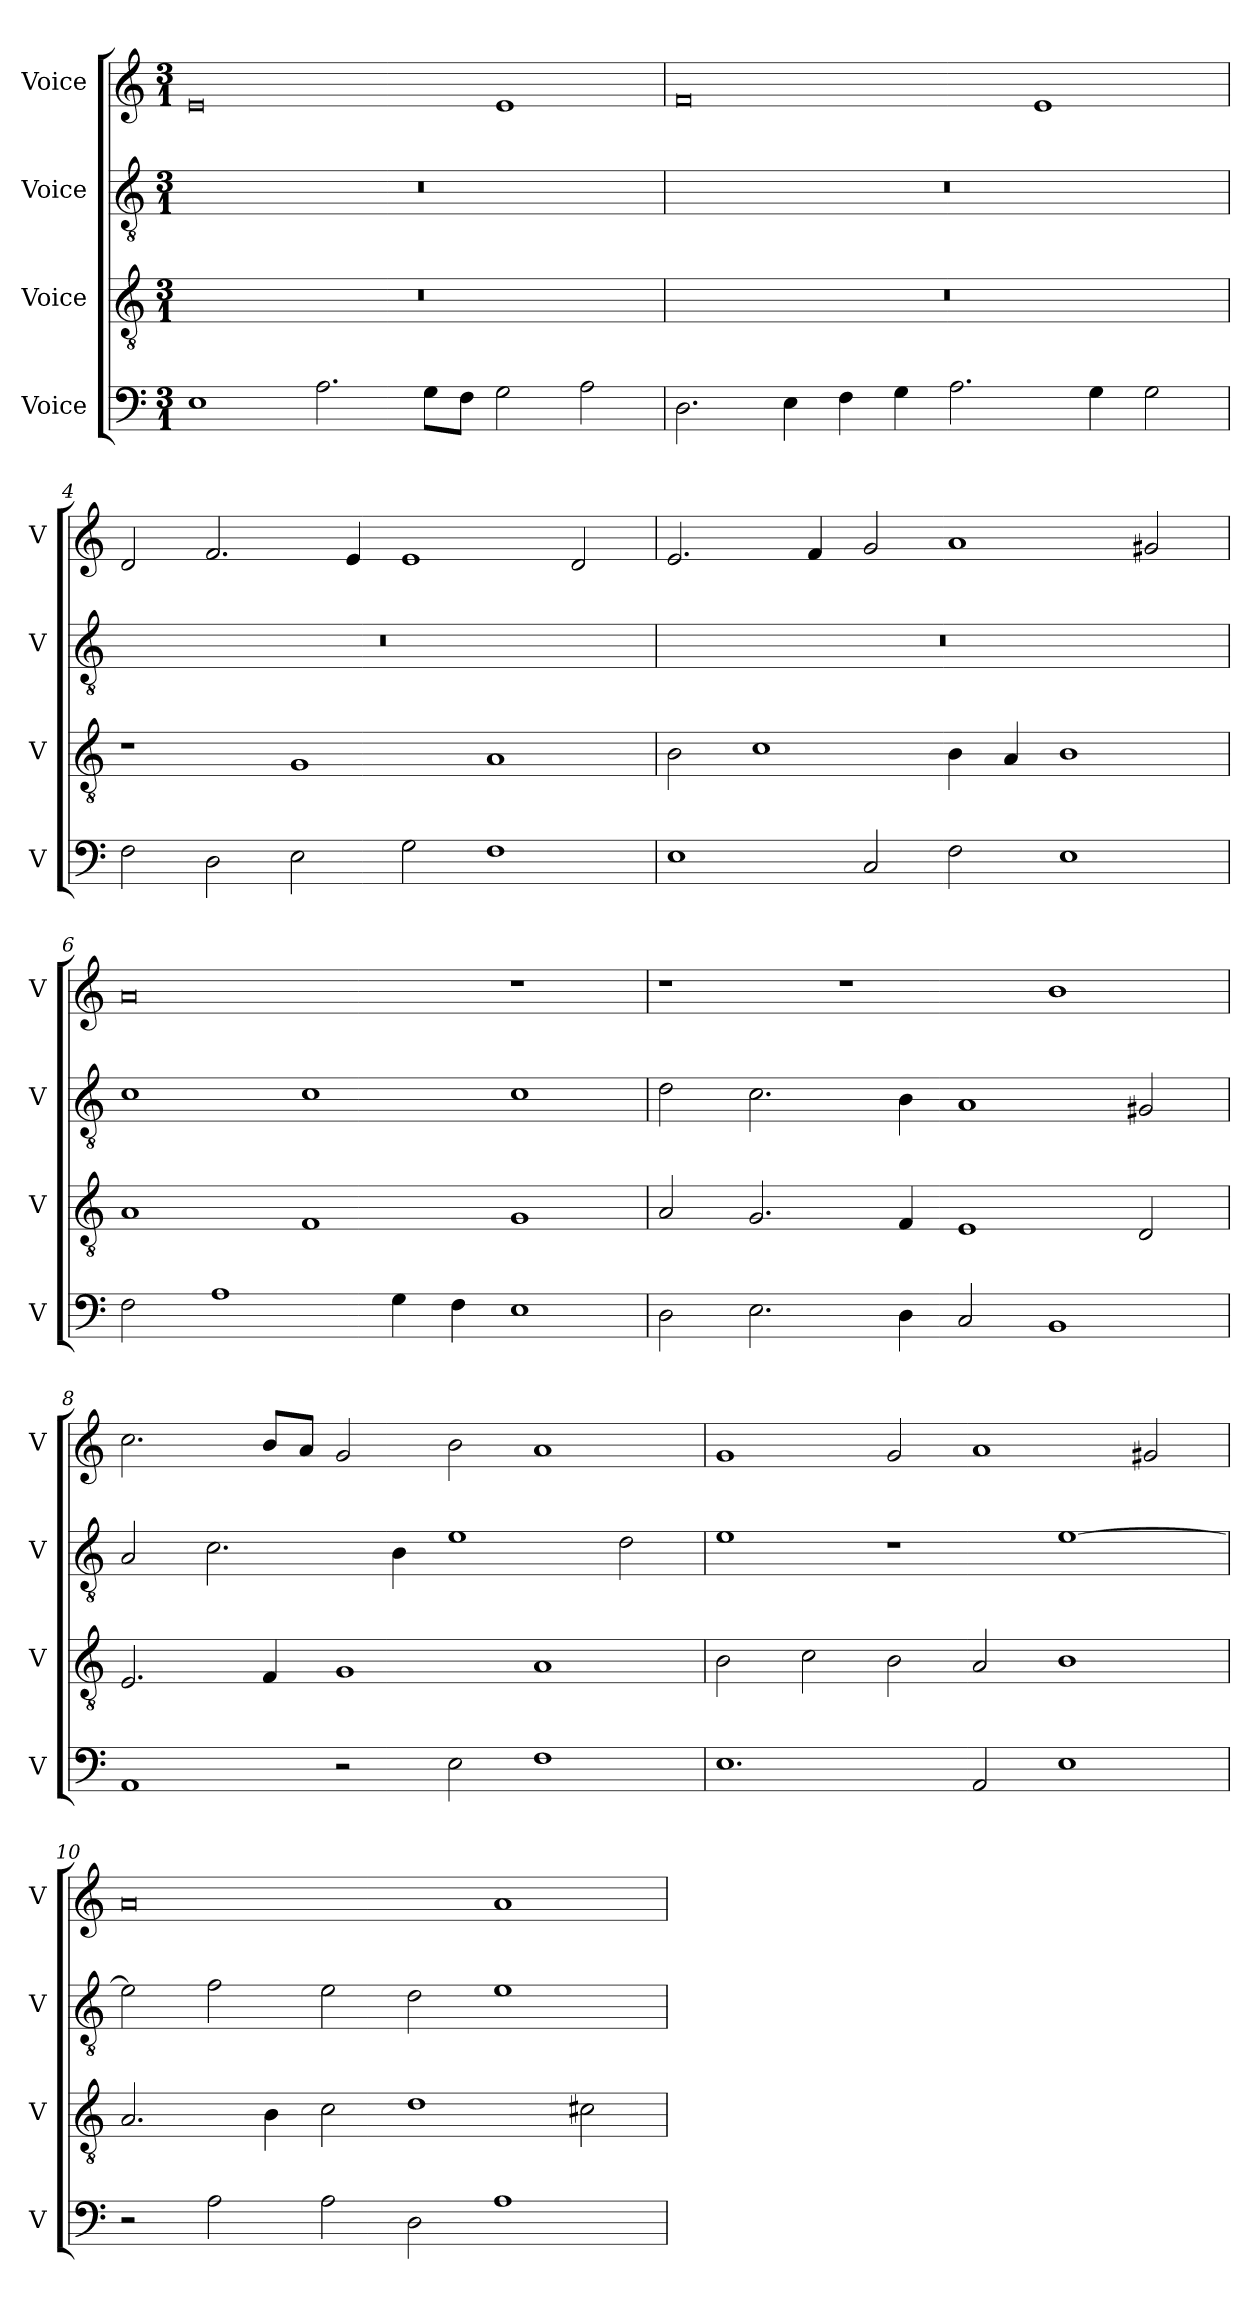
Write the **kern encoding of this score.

**kern	**kern	**kern	**kern
*part4	*part3	*part2	*part1
*staff4	*staff3	*staff2	*staff1
*I"Voice	*I"Voice	*I"Voice	*I"Voice
*I'V	*I'V	*I'V	*I'V
*clefF4	*clefGv2	*clefGv2	*clefG2
*k[]	*k[]	*k[]	*k[]
*M3/1	*M3/1	*M3/1	*M3/1
=1	=1	=1	=1
1E	0.r	0.r	0e
2.A\	.	.	.
8G\L	.	.	.
8F\J	.	.	.
2G\	.	.	1e
2A\	.	.	.
=3	=3	=3	=3
2.D\	0.r	0.r	0f
4E\	.	.	.
4F\	.	.	.
4G\	.	.	.
2.A\	.	.	.
.	.	.	1e
4G\	.	.	.
2G\	.	.	.
!!LO:LB:g=z
=4	=4	=4	=4
2F\	1r	0.r	2d/
2D\	.	.	2.f/
2E\	1G	.	.
.	.	.	4e/
2G\	.	.	1e
1F	1A	.	.
.	.	.	2d/
=5	=5	=5	=5
1E	2B\	0.r	2.e/
.	1c	.	.
.	.	.	4f/
2C/	.	.	2g/
2F\	4B\	.	1a
.	4A/	.	.
1E	1B	.	.
.	.	.	2g#X/
!!LO:LB:g=z
=6	=6	=6	=6
2F\	1A	1c	0a
1A	.	.	.
.	1F	1c	.
4G\	.	.	.
4F\	.	.	.
1E	1G	1c	1r
=7	=7	=7	=7
2D\	2A/	2d\	1r
2.E\	2.G/	2.c\	.
.	.	.	1r
4D\	4F/	4B\	.
2C/	1E	1A	.
1BB	.	.	1b
.	2D/	2G#X/	.
=8	=8	=8	=8
1AA	2.E/	2A/	2.cc\
.	.	2.c\	.
.	4F/	.	8b/L
.	.	.	8a/J
2r	1G	.	2g/
.	.	4B\	.
2E\	.	1e	2b\
1F	1A	.	1a
.	.	2d\	.
!!LO:PB:g=z
=9	=9	=9	=9
1.E	2B\	1e	1g
.	2c\	.	.
.	2B\	1r	2g/
2AA/	2A/	.	1a
1E	1B	[1e	.
.	.	.	2g#X/
=10	=10	=10	=10
2r	2.A/	2e\]	0a
2A\	.	2f\	.
.	4B\	.	.
2A\	2c\	2e\	.
2D\	1d	2d\	.
1A	.	1e	1a
.	2c#X\	.	.
=	=	=	=
*-	*-	*-	*-
